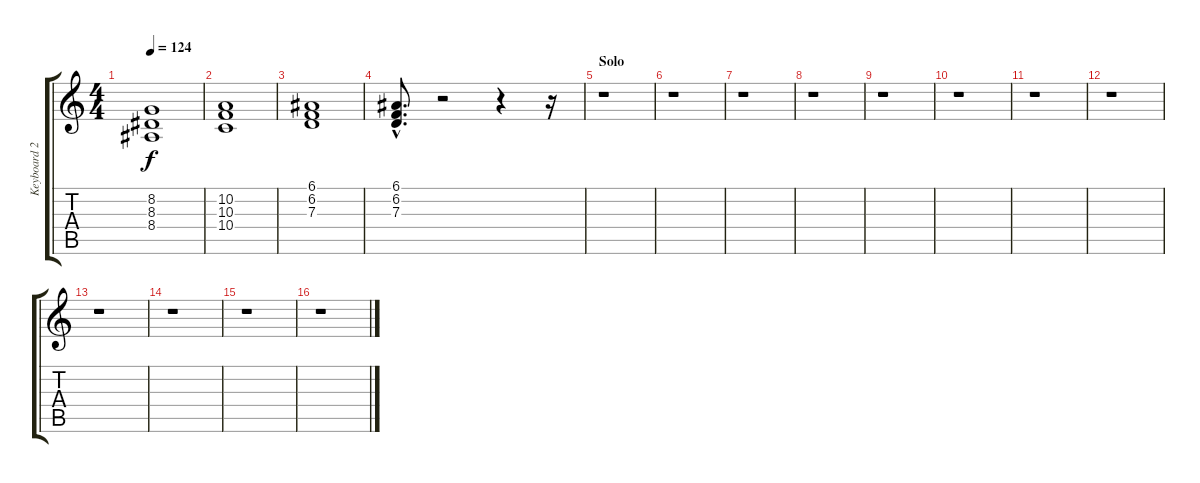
\track ("Keyboard 2" "Keyboard 2") {instrument churchorgan}
\staff {score tabs}
\tuning (E4 B3 G3 D3 A2 E2) {hide}
\ts (4 4)
\tempo 124
\clef g2
\ks c
(8.2 8.3 8.4).1{dy f volume 10 instrument churchorgan} |
(10.2 10.3 10.4).1 |
(6.1 6.2 7.3).1 |
(6.1{hac} 6.2{hac} 7.3{hac}).8{d} r.2 r.4 r.16 |
\section ("" "Solo")
r.1 |
r.1 |
r.1 |
r.1 |
r.1 |
r.1 |
r.1 |
r.1 |
\section ("" "")
r.1 |
r.1 |
r.1 |
r.1
